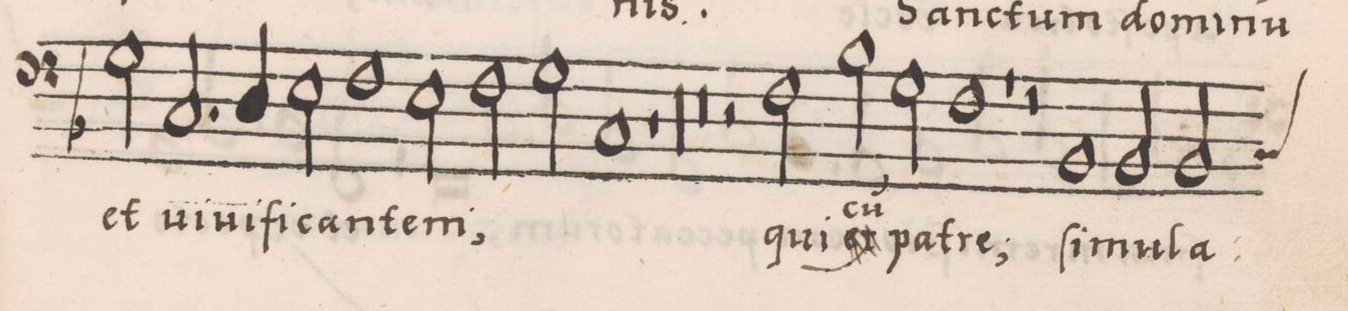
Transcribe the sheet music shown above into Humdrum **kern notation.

**kern	**text
*I"BASSVS	*
*clefF4	*
*k[b-]	*
*met(C|)	*
*M2/1	*
2G\	et
=130-	=130-
2.C/	ui-
4D/	-ui-
2E\	-fi-
1F\	-can-
=131-	=131-
2E\	-tem,
2F\	.
2G\	.
=132-	=132-
1C	.
1r	.
=133-	=133-
00r	.
=134-	=134-
=135-	=135-
0r	.
=136-	=136-
2r	.
2F\	qui
2B-\	cu(m)
2G\	pa-
=137-	=137-
1F	-tre;
1r	.
=138-	=138-
2r	.
1BB-	ſi-
2BB-/	-mul
=139-	=139-
2BB-/	a-
*custos:C	*
*-	*-
